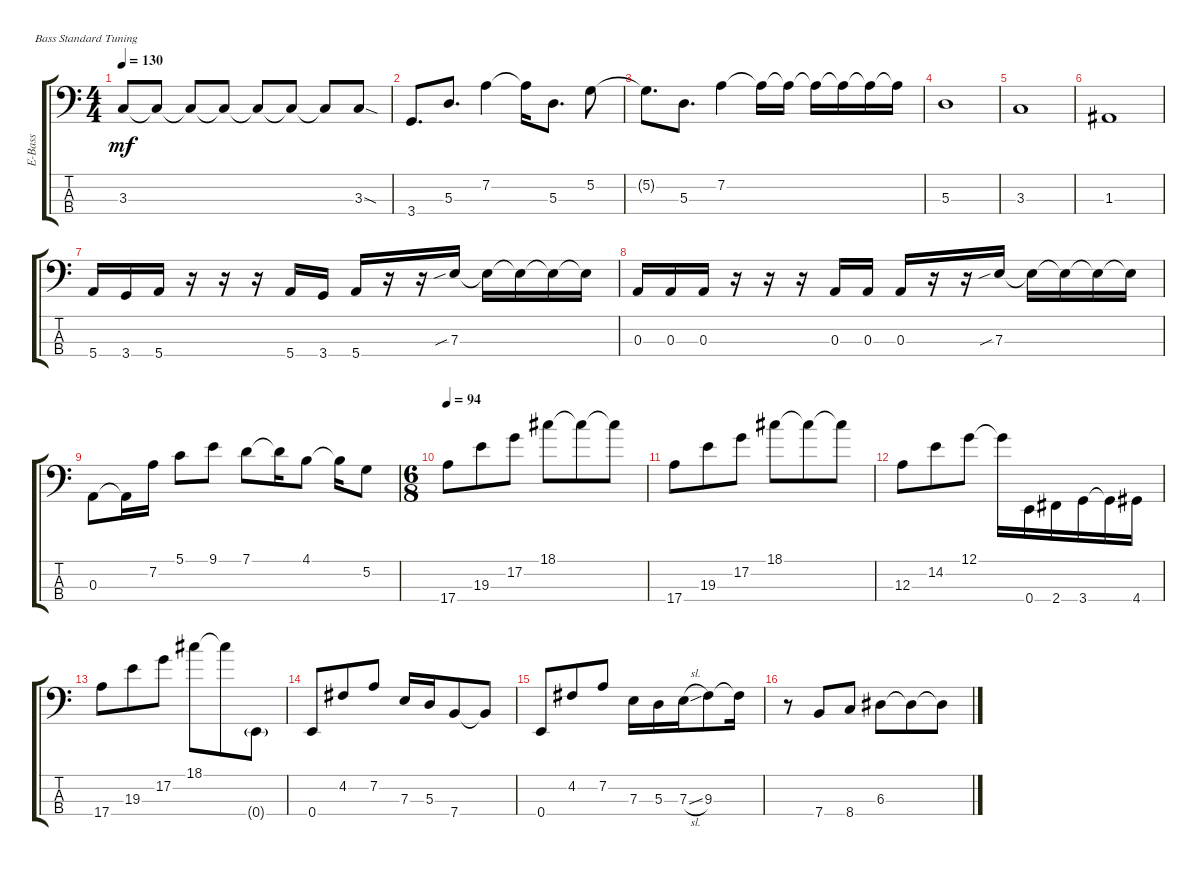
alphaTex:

\defaultSystemsLayout 4
\bracketExtendMode groupsimilarinstruments
\otherSystemsTrackNameOrientation horizontal
\track ("Anthony Jackson" "E-Bass") {instrument electricbassfinger}
\staff {score tabs}
\tuning (G2 D2 A1 E1)
\ts (4 4)
\tempo 130
\clef f4
\ks c
3.3.8{dy mf} 3.3{t}.8 3.3{t}.8 3.3{t}.8 3.3{t}.8 3.3{t}.8 3.3{t}.8 3.3{sod}.8 |
3.4.8{d} 5.3.8{d} 7.2.4 7.2{t}.16 5.3.8{d} 5.2.8 |
5.2{t}.8{d} 5.3.8{d} 7.2.4 7.2{t}.16 7.2{t}.16 7.2{t}.16 7.2{t}.16 7.2{t}.16 7.2{t}.16 |
5.3.1 |
3.3.1 |
1.3{acc #}.1 |
5.4.16 3.4.16 5.4.16 r.16 r.16 r.16 5.4.16 3.4.16 5.4.16 r.16 r.16 7.3{sib}.16 7.3{t}.16 7.3{t}.16 7.3{t}.16 7.3{t}.16 |
0.3.16 0.3.16 0.3.16 r.16 r.16 r.16 0.3.16 0.3.16 0.3.16 r.16 r.16 7.3{sib}.16 7.3{t}.16 7.3{t}.16 7.3{t}.16 7.3{t}.16 |
0.3.8 0.3{t}.16 7.2.16 5.1.8 9.1.8 7.1.8 7.1{t}.16 4.1.8 4.1{t}.16 5.2.8 |
\ts (6 8)
\tempo 94
17.4.8 19.3.8 17.2.8 18.1{acc #}.8 18.1{t acc #}.8 18.1{t acc #}.8 |
17.4.8 19.3.8 17.2.8 18.1{acc #}.8 18.1{t acc #}.8 18.1{t acc #}.8 |
12.3.8 14.2.8 12.1.8 12.1{t}.16 0.4.16 2.4{acc #}.16 3.4.16 3.4{t}.16 4.4{acc #}.16 |
17.4.8 19.3.8 17.2.8 18.1{acc #}.8 18.1{t acc #}.8 0.4{g}.8 |
0.4.8 4.2{acc #}.8 7.2.8 7.3.16 5.3.16 7.4.8 7.4{t}.8 |
0.4.8 4.2{acc #}.8 7.2.8 7.3.16 5.3.16 7.3{sl}.16 9.3{acc #}.8 9.3{t acc #}.16 |
r.8 7.4.8 8.4.8 6.3{acc #}.8 6.3{t acc #}.8 6.3{t acc #}.8
